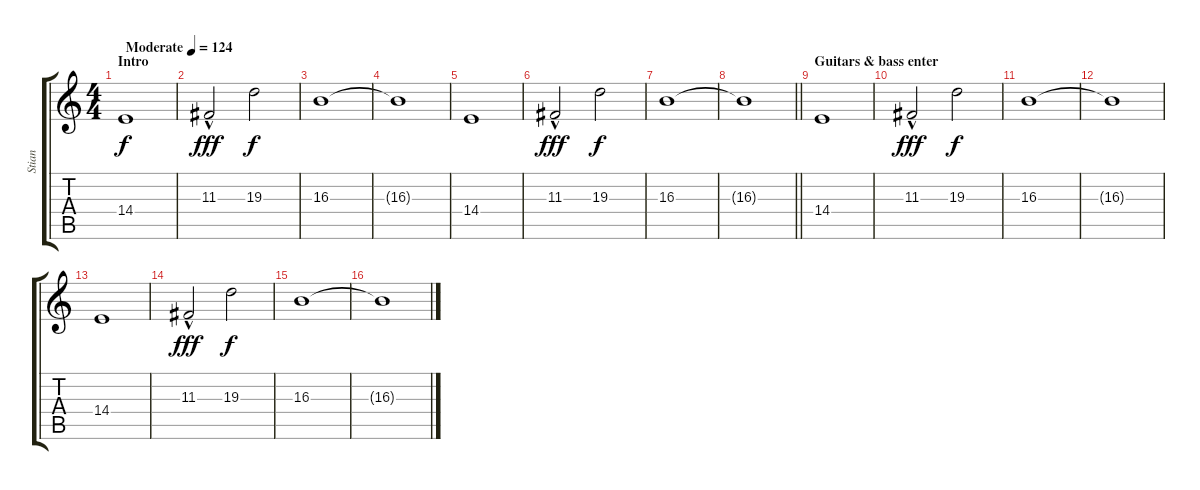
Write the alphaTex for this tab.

\track ("Stian" "Stian") {instrument brightacousticpiano}
\staff {score tabs}
\tuning (E4 B3 G3 D3 A2 E2) {hide}
\ts (4 4)
\section ("" "Intro")
\tempo (124 "Moderate")
\clef g2
\ks c
14.4.1{dy f instrument brightacousticpiano} |
11.3{hac}.2{dy fff} 19.3.2{dy f} |
16.3.1 |
16.3{t}.1 |
14.4.1 |
11.3{hac}.2{dy fff} 19.3.2{dy f} |
16.3.1 |
\barLineRight lightlight
16.3{t}.1 |
\section ("" "Guitars & bass enter")
14.4.1 |
11.3{hac}.2{dy fff} 19.3.2{dy f} |
16.3.1 |
16.3{t}.1 |
14.4.1 |
11.3{hac}.2{dy fff} 19.3.2{dy f} |
16.3.1 |
16.3{t}.1
